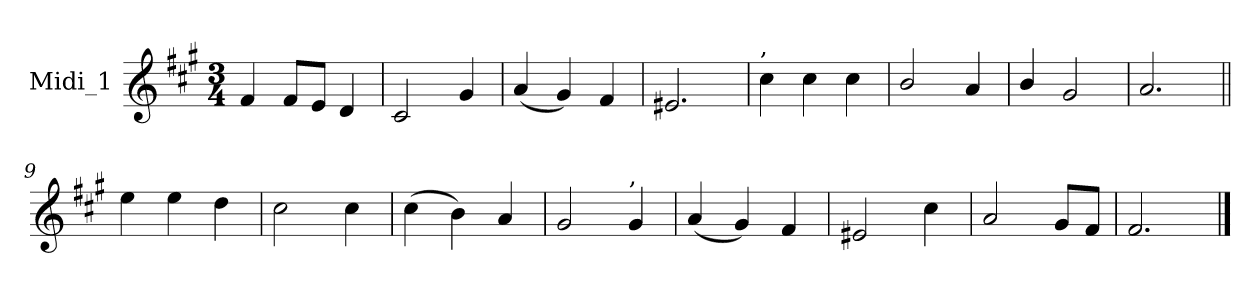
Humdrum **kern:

**kern
*part1
*staff1
*I"Midi_1
*clefG2
*k[f#c#g#]
*A:
*M3/4
=1
4f#
8f#L
8eJ
4d
=2
2c#
4g#
=3
(<4a
4g#)
4f#
=4
2.e#X
=5
!LO:TX:a:t=,
4cc#
4cc#
4cc#
=6
2b/
4a/
=7
4b/
2g#
=8
2.a
!!LO:LB:g=z
=9||
4ee
4ee
4dd
=10
2cc#
4cc#
=11
(>4cc#
4b)
4a
=12
2g#
!LO:TX:a:t=,
4g#
=13
(<4a
4g#)
4f#
=14
2e#X
4cc#
=15
2a
8g#L
8f#J
=16
2.f#
==
*-
